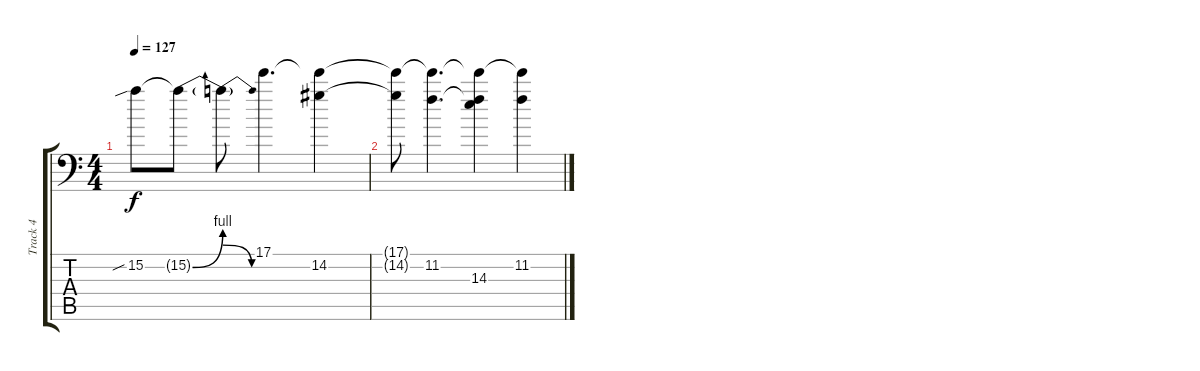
\track ("Track 4" "Track 4") {instrument overdrivenguitar}
\staff {score tabs}
\tuning (B3 Gb3 D3 A2 E2 A1) {hide}
\ts (4 4)
\tempo 127
\clef f4
\ks c
15.2{sib}.8{dy f} 15.2{be (bend 0 0 60 4) t}.8 15.2{be (release 0 1 60 0) t}.8 17.1.4{d} (17.1{t} 14.2).4 |
(17.1{t} 14.2{t}).8 (17.1{t} 11.2).4{d} (17.1{t} 11.2{t} 14.3).4 (17.1{t} 11.2).4
